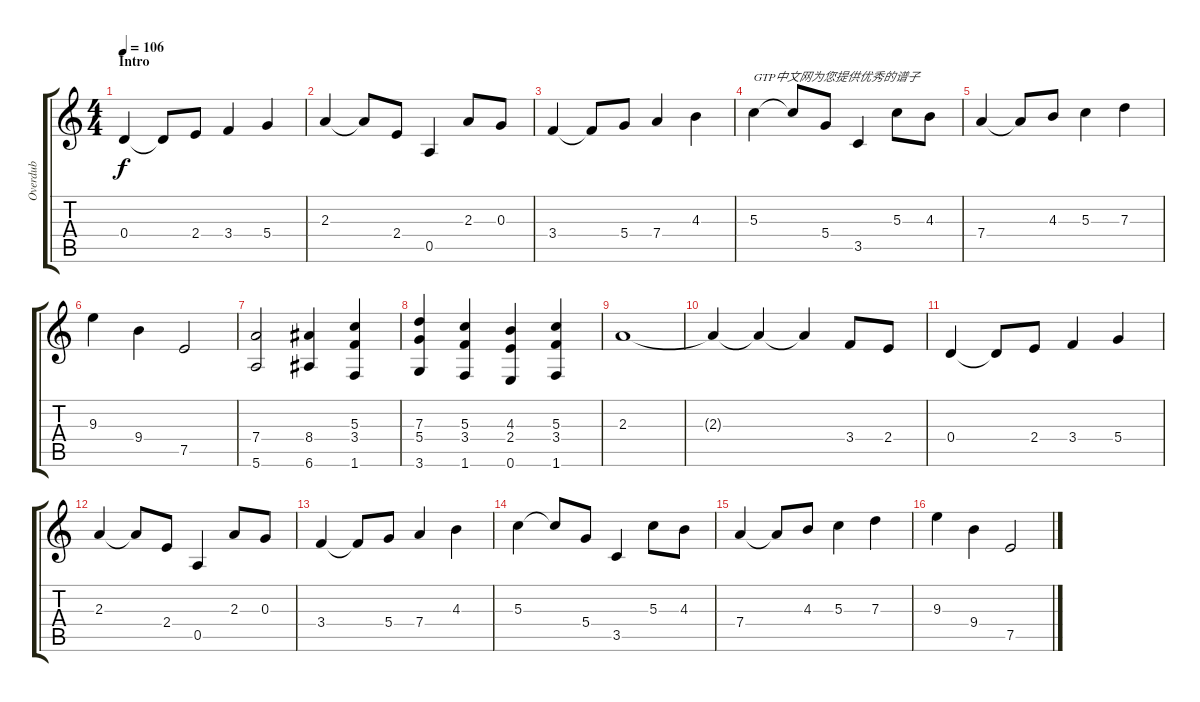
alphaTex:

\track ("Overdub" "Overdub") {instrument fretlessbass}
\staff {score tabs}
\tuning (E4 B3 G3 D3 A2 E2) {hide}
\ts (4 4)
\section ("" "Intro")
\tempo 106
\clef g2
\ks c
0.4.4{dy f instrument fretlessbass} 0.4{t}.8 2.4.8 3.4.4 5.4.4 |
2.3.4 2.3{t}.8 2.4.8 0.5.4 2.3.8 0.3.8 |
3.4.4 3.4{t}.8 5.4.8 7.4.4 4.3.4 |
5.3.4{txt "GTP中文网为您提供优秀的谱子"} 5.3{t}.8 5.4.8 3.5.4 5.3.8 4.3.8 |
7.4.4 7.4{t}.8 4.3.8 5.3.4 7.3.4 |
9.3.4 9.4.4 7.5.2 |
(7.4 5.6).2 (8.4 6.6).4 (5.3 3.4 1.6).4 |
(7.3 5.4 3.6).4 (5.3 3.4 1.6).4 (4.3 2.4 0.6).4 (5.3 3.4 1.6).4 |
2.3.1 |
2.3{t}.4 2.3{t}.4 2.3{t}.4 3.4.8 2.4.8 |
0.4.4 0.4{t}.8 2.4.8 3.4.4 5.4.4 |
2.3.4 2.3{t}.8 2.4.8 0.5.4 2.3.8 0.3.8 |
3.4.4 3.4{t}.8 5.4.8 7.4.4 4.3.4 |
5.3.4 5.3{t}.8 5.4.8 3.5.4 5.3.8 4.3.8 |
7.4.4 7.4{t}.8 4.3.8 5.3.4 7.3.4 |
9.3.4 9.4.4 7.5.2
